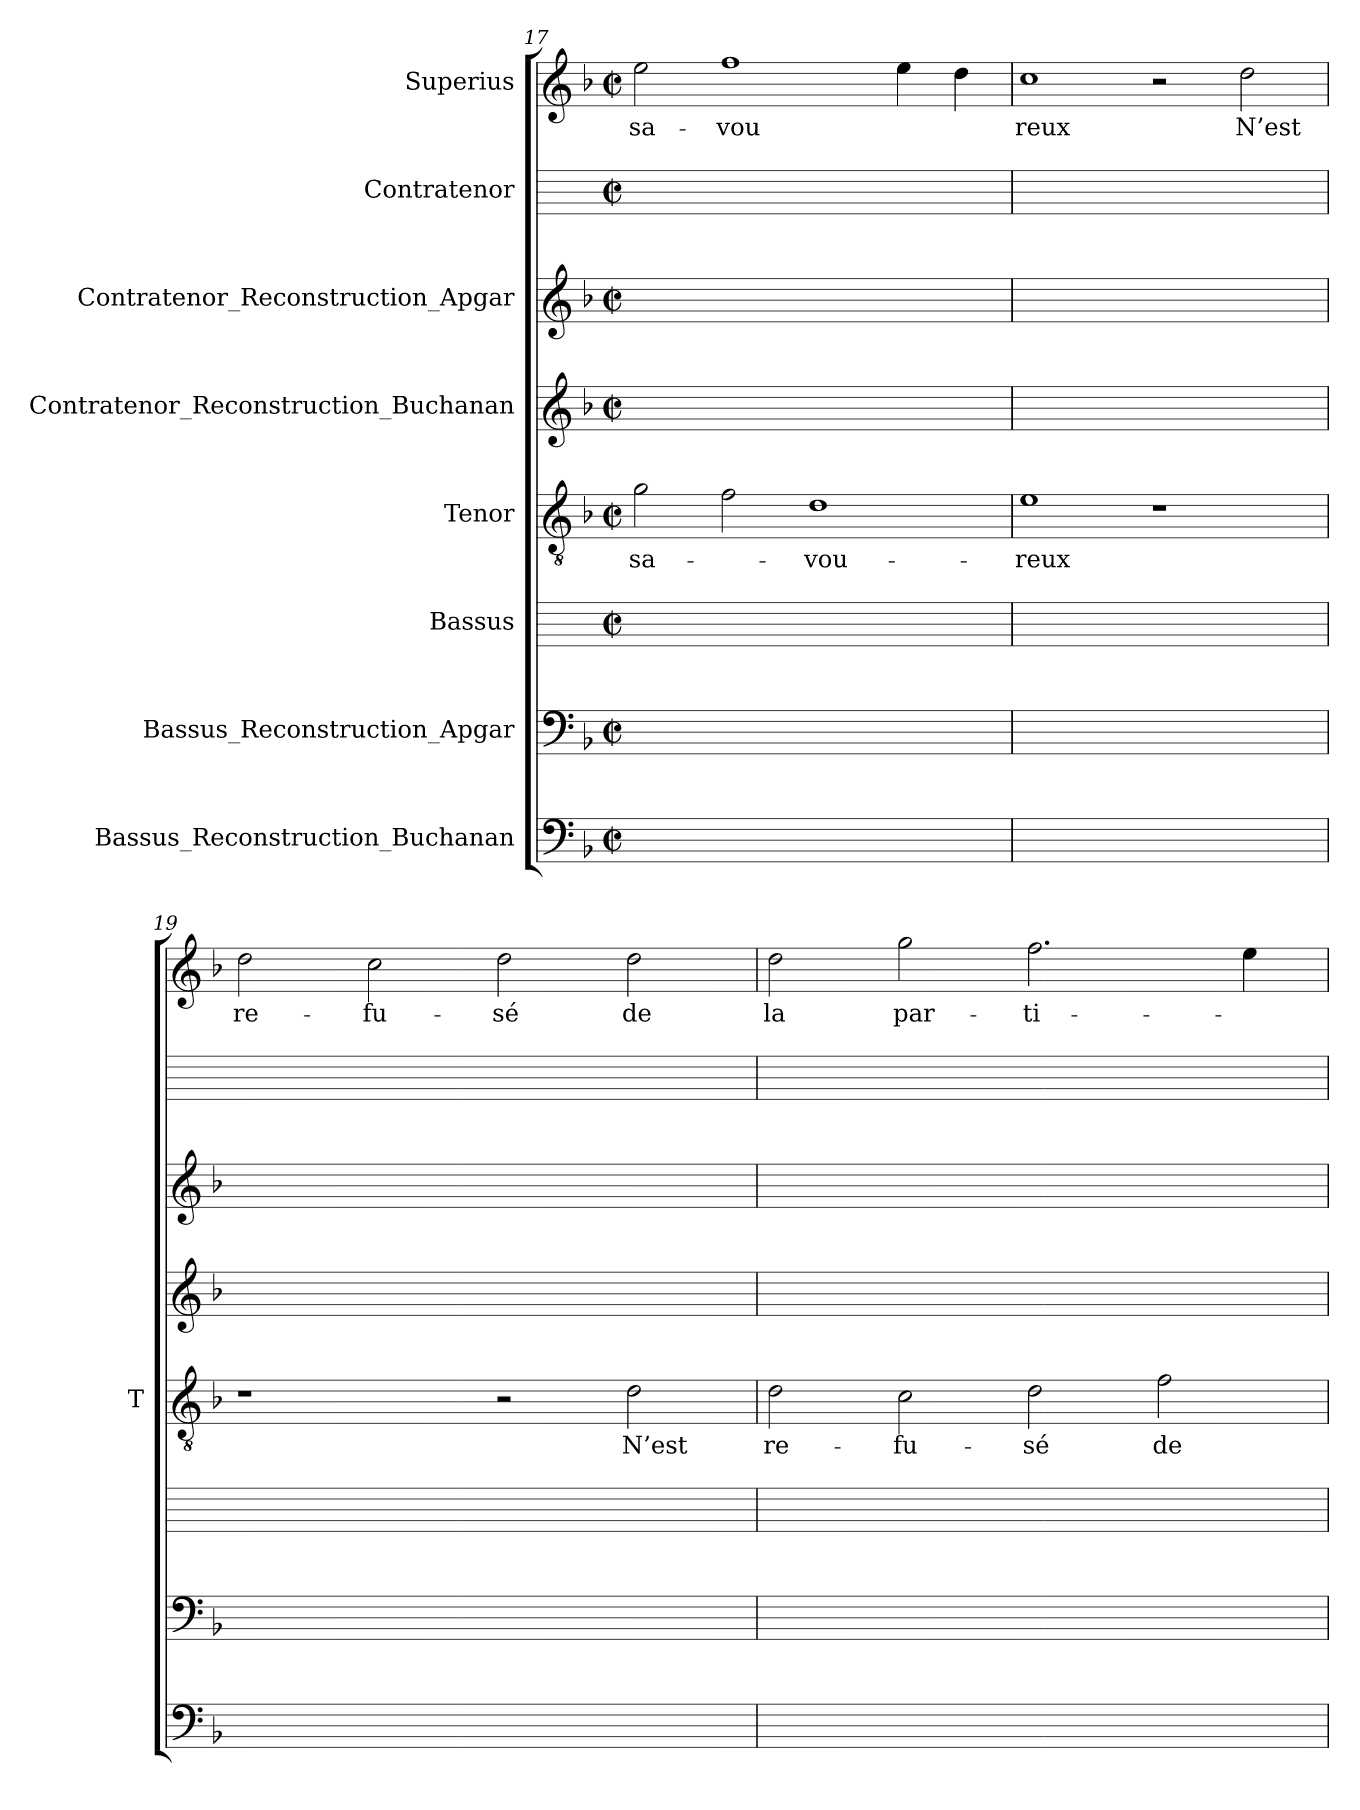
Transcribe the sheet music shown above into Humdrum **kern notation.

**kern	**kern	**kern	**kern	**text	**kern	**kern	**kern	**kern	**text
*part8	*part7	*part6	*part5	*part5	*part4	*part3	*part2	*part1	*part1
*staff8	*staff7	*staff6	*staff5	*staff5	*staff4	*staff3	*staff2	*staff1	*staff1
*I"Bassus_Reconstruction_Buchanan	*I"Bassus_Reconstruction_Apgar	*I"Bassus	*I"Tenor	*	*I"Contratenor_Reconstruction_Buchanan	*I"Contratenor_Reconstruction_Apgar	*I"Contratenor	*I"Superius	*
*	*	*	*I'T	*	*	*	*	*	*
*clefF4	*clefF4	*	*clefGv2	*	*clefG2	*clefG2	*	*clefG2	*
*k[b-]	*k[b-]	*	*k[b-]	*	*k[b-]	*k[b-]	*	*k[b-]	*
*F:	*F:	*	*F:	*	*F:	*F:	*	*F:	*
*M2/2	*M2/2	*M2/2	*M2/2	*	*M2/2	*M2/2	*M2/2	*M2/2	*
*met(c|)	*met(c|)	*met(c|)	*met(c|)	*	*met(c|)	*met(c|)	*met(c|)	*met(c|)	*
=17	=17	=17	=17	=17	=17	=17	=17	=17	=17
0ryy	0ryy	0ryy	2g	sa-	0ryy	0ryy	0ryy	2ee	sa-
.	.	.	2f	.	.	.	.	1ff	-vou
.	.	.	1d	vou-	.	.	.	.	.
.	.	.	.	.	.	.	.	4ee	.
.	.	.	.	.	.	.	.	4dd	.
=18	=18	=18	=18	=18	=18	=18	=18	=18	=18
0ryy	0ryy	0ryy	1e	-reux	0ryy	0ryy	0ryy	1cc	-reux
.	.	.	1r	.	.	.	.	2r	.
.	.	.	.	.	.	.	.	2dd	-N’est
=19	=19	=19	=19	=19	=19	=19	=19	=19	=19
0ryy	0ryy	0ryy	1r	.	0ryy	0ryy	0ryy	2dd	re-
.	.	.	.	.	.	.	.	2cc	fu-
.	.	.	2r	.	.	.	.	2dd	-sé
.	.	.	2d	-N’est	.	.	.	2dd	-de
=20	=20	=20	=20	=20	=20	=20	=20	=20	=20
0ryy	0ryy	0ryy	2d	re-	0ryy	0ryy	0ryy	2dd	-la
.	.	.	2c	fu-	.	.	.	2gg	par-
.	.	.	2d	-sé	.	.	.	2.ff	ti-
.	.	.	2f	-de	.	.	.	.	.
.	.	.	.	.	.	.	.	4ee	.
=	=	=	=	=	=	=	=	=	=
*-	*-	*-	*-	*-	*-	*-	*-	*-	*-
